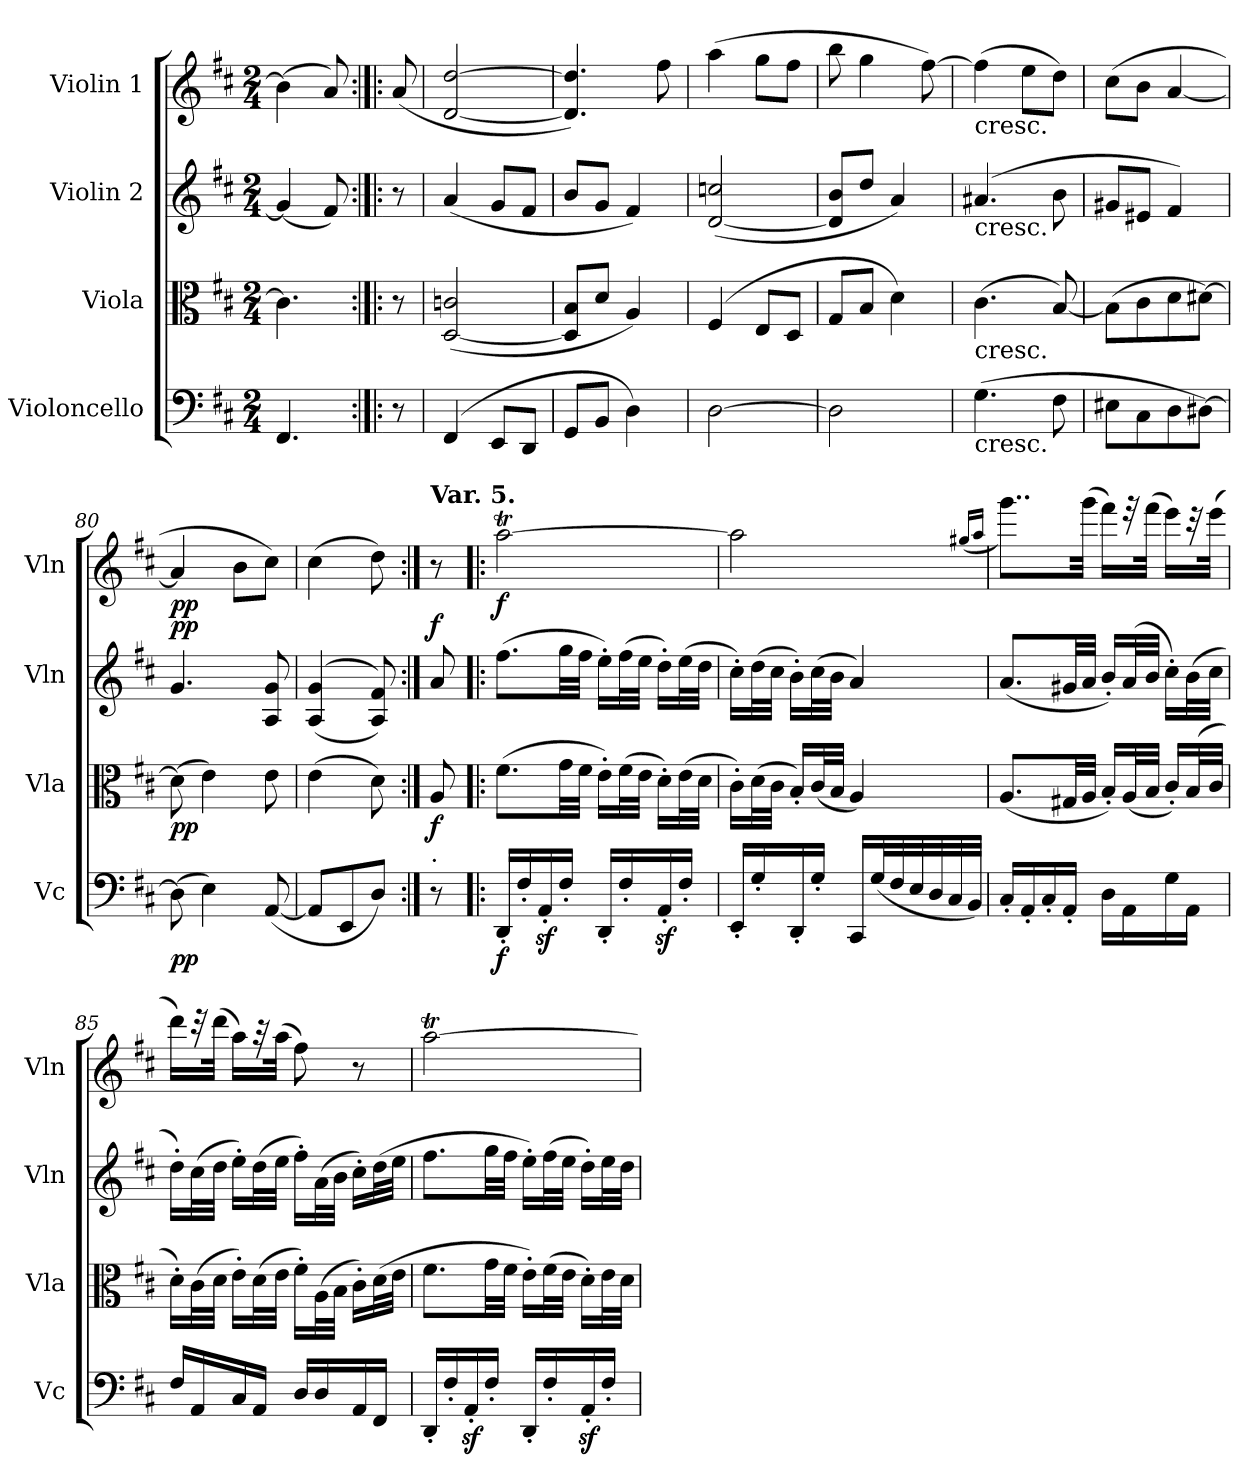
**kern	**dynam	**kern	**dynam	**kern	**dynam	**kern	**dynam
*part4	*part4	*part3	*part3	*part2	*part2	*part1	*part1
*staff4	*staff4	*staff3	*staff3	*staff2	*staff2	*staff1	*staff1
*I"Violoncello	*	*I"Viola	*	*I"Violin 2	*	*I"Violin 1	*
*I'Vc	*	*I'Vla	*	*I'Vln	*	*I'Vln	*
*clefF4	*	*clefC3	*	*clefG2	*	*clefG2	*
*k[f#c#]	*	*k[f#c#]	*	*k[f#c#]	*	*k[f#c#]	*
*D:	*	*D:	*	*D:	*	*D:	*
*M2/4	*	*M2/4	*	*M2/4	*	*M2/4	*
=	=	=	=	=	=	=	=
4.FF#	.	4.c#]	.	(4g#]	.	(4b]	.
.	.	.	.	8f#)	.	8a)	.
=73:|!|:	=73:|!|:	=73:|!|:	=73:|!|:	=73:|!|:	=73:|!|:	=73:|!|:	=73:|!|:
8r	.	8r	.	8r	.	(8a	.
=74	=74	=74	=74	=74	=74	=74	=74
(4FF#	.	([2D 2cn	.	(4a	.	[2d [2dd	.
8EEL	.	.	.	8gL	.	.	.
8DDJ	.	.	.	8f#J	.	.	.
=75	=75	=75	=75	=75	=75	=75	=75
8GGL	.	8D] 8BL	.	8bL	.	4.d] 4.dd])	.
8BBJ	.	8dJ	.	8gJ	.	.	.
4D)	.	4A)	.	4f#)	.	.	.
.	.	.	.	.	.	8ff#	.
=76	=76	=76	=76	=76	=76	=76	=76
[2D	.	(4F#	.	([2d 2ccn	.	(4aa	.
.	.	8EL	.	.	.	8ggL	.
.	.	8DJ	.	.	.	8ff#J	.
=77	=77	=77	=77	=77	=77	=77	=77
2D]	.	8GL	.	8d] 8bL	.	8bb	.
.	.	8BJ	.	8ddJ	.	4gg	.
.	.	4d)	.	4a)	.	.	.
.	.	.	.	.	.	[8ff#)	.
=78	=78	=78	=78	=78	=78	=78	=78
!	!	!	!	!	!	!LO:TX:b:t=cresc.	!
!	!	!	!	!LO:TX:b:t=cresc.	!	!	!
!	!	!LO:TX:b:t=cresc.	!	!	!	!	!
!LO:TX:b:t=cresc.	!	!	!	!	!	!	!
(4.G	.	(4.c#	.	(4.a#X	.	(4ff#]	.
.	.	.	.	.	.	8eeL	.
8F#	.	[8B)	.	8b	.	8ddJ)	.
=79	=79	=79	=79	=79	=79	=79	=79
8E#XL	.	(8BL]	.	8g#XL	.	(8cc#L	.
8C#	.	8c#	.	8e#XJ	.	8bJ	.
8D	.	8d	.	4f#)	.	[4a	.
[8D#XJ)	.	[8d#XJ)	.	.	.	.	.
=80	=80	=80	=80	=80	=80	=80	=80
!	!	!	!	!	!LO:DY:a	!	!
(8D#]	pp	(8d#]	pp	4.g	pp	4a]	pp
4E)	.	4e)	.	.	.	.	.
.	.	.	.	.	.	8bL	.
([8AA	.	8e	.	8A 8g	.	8cc#J)	.
=	=	=	=	=	=	=	=
8AAL]	.	(4e	.	(<(>4A 4g	.	(4cc#	.
8EE	.	.	.	.	.	.	.
8DJ)	.	8d)	.	8A 8f#))	.	8dd)	.
=81:|!	=81:|!	=81:|!	=81:|!	=81:|!	=81:|!	=81:|!	=81:|!
!	!	!	!	!	!	!LO:TX:a:B:t=Var. 5.	!
!	!	!LO:TX:b:t=.	!	!	!	!	!
!	!	!	!	!	!LO:DY:a	!	!
8r	.	8A	f	8a	f	8r	.
=82!|:	=82!|:	=82!|:	=82!|:	=82!|:	=82!|:	=82!|:	=82!|:
16DD'LL	f	(8.f#L	.	(8.ff#L	.	[2aaT	f
16F#'	.	.	.	.	.	.	.
16AAz'	.	.	.	.	.	.	.
16F#'JJ	.	32gLL	.	32ggLL	.	.	.
.	.	32f#JJJ	.	32ff#JJJ	.	.	.
16DD'LL	.	16e'LL)	.	16ee'LL)	.	.	.
16F#'	.	(32f#L	.	(32ff#L	.	.	.
.	.	32eJJJ	.	32eeJJJ	.	.	.
16AAz'	.	16d'LL)	.	16dd'LL)	.	.	.
16F#'JJ	.	(32eL	.	(32eeL	.	.	.
.	.	32dJJJ	.	32ddJJJ	.	.	.
=83	=83	=83	=83	=83	=83	=83	=83
16EE'LL	.	16c#'LL)	.	16cc#'LL)	.	2aa]	.
16G'	.	(32dL	.	(32ddL	.	.	.
.	.	32c#JJJ	.	32cc#JJJ	.	.	.
16DD'	.	16B'LL)	.	16b'LL)	.	.	.
16G'JJ	.	(32c#L	.	(32cc#L	.	.	.
.	.	32BJJJ	.	32bJJJ	.	.	.
16CC#LL	.	4A)	.	4a)	.	.	.
(32GL	.	.	.	.	.	.	.
32F#	.	.	.	.	.	.	.
32E	.	.	.	.	.	.	.
32D	.	.	.	.	.	.	.
32C#	.	.	.	.	.	.	.
32BBJJJ)	.	.	.	.	.	.	.
.	.	.	.	.	.	(16qqgg#X/LL	.
.	.	.	.	.	.	16qqaa/JJ	.
=84	=84	=84	=84	=84	=84	=84	=84
16C#'LL	.	(8.AL	.	(8.aL	.	8..gggL)	.
16AA'	.	.	.	.	.	.	.
16C#'	.	.	.	.	.	.	.
16AA'JJ	.	32G#XLL	.	32g#XLL	.	.	.
.	.	32AJJJ	.	32aJJJ	.	(32gggJkk	.
16DLL	.	16B'LL)	.	16b'LL)	.	16fff#LL)	.
16AA	.	(32AL	.	(32aL	.	32r	.
.	.	32BJJJ	.	32bJJJ	.	(32fff#JJk	.
16G	.	16c#'LL)	.	16cc#'LL)	.	16eeeLL)	.
16AAJJ	.	(32BL	.	(32bL	.	32r	.
.	.	32c#JJJ	.	32cc#JJJ	.	(32eeeJJk	.
=85	=85	=85	=85	=85	=85	=85	=85
16F#LL	.	16d'LL)	.	16dd'LL)	.	16dddLL)	.
16AA	.	(32c#L	.	(32cc#L	.	32r	.
.	.	32dJJJ	.	32ddJJJ	.	(32dddJJk	.
16C#	.	16e'LL)	.	16ee'LL)	.	16aaLL)	.
16AAJJ	.	(32dL	.	(32ddL	.	32r	.
.	.	32eJJJ	.	32eeJJJ	.	(32aaJJk	.
16DLL	.	16f#'LL)	.	16ff#'LL)	.	8ff#)	.
16D	.	(32AL	.	(32aL	.	.	.
.	.	32BJJJ	.	32bJJJ	.	.	.
16AA	.	16c#'LL)	.	16cc#'LL)	.	8r	.
16FF#JJ	.	(32dL	.	(32ddL	.	.	.
.	.	32eJJJ	.	32eeJJJ	.	.	.
=86	=86	=86	=86	=86	=86	=86	=86
16DD'LL	.	8.f#L	.	8.ff#L	.	[2aaT	.
16F#'	.	.	.	.	.	.	.
16AAz'	.	.	.	.	.	.	.
16F#'JJ	.	32gLL	.	32ggLL	.	.	.
.	.	32f#JJJ	.	32ff#JJJ	.	.	.
16DD'LL	.	16e'LL)	.	16ee'LL)	.	.	.
16F#'	.	(32f#L	.	(32ff#L	.	.	.
.	.	32eJJJ	.	32eeJJJ	.	.	.
16AAz'	.	16d'LL)	.	16dd'LL)	.	.	.
16F#'JJ	.	32eL	.	32eeL	.	.	.
.	.	32dJJJ	.	32ddJJJ	.	.	.
=	=	=	=	=	=	=	=
*-	*-	*-	*-	*-	*-	*-	*-
